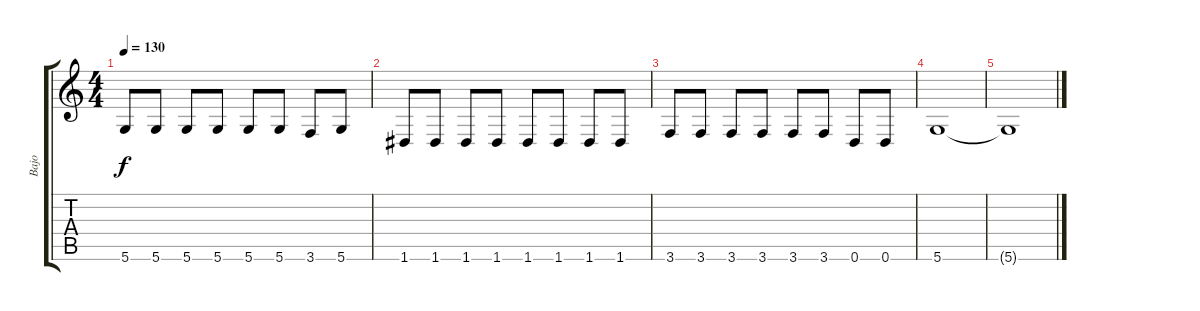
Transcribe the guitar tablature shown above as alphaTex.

\track ("Bajo" "Bajo") {instrument electricbasspick}
\staff {score tabs}
\tuning (D4 A3 F3 C3 G2 D2) {hide}
\ts (4 4)
\tempo 130
\clef g2
\ks c
5.6.8{dy f} 5.6.8 5.6.8 5.6.8 5.6.8 5.6.8 3.6.8 5.6.8 |
1.6.8 1.6.8 1.6.8 1.6.8 1.6.8 1.6.8 1.6.8 1.6.8 |
3.6.8 3.6.8 3.6.8 3.6.8 3.6.8 3.6.8 0.6.8 0.6.8 |
5.6.1 |
5.6{t}.1
